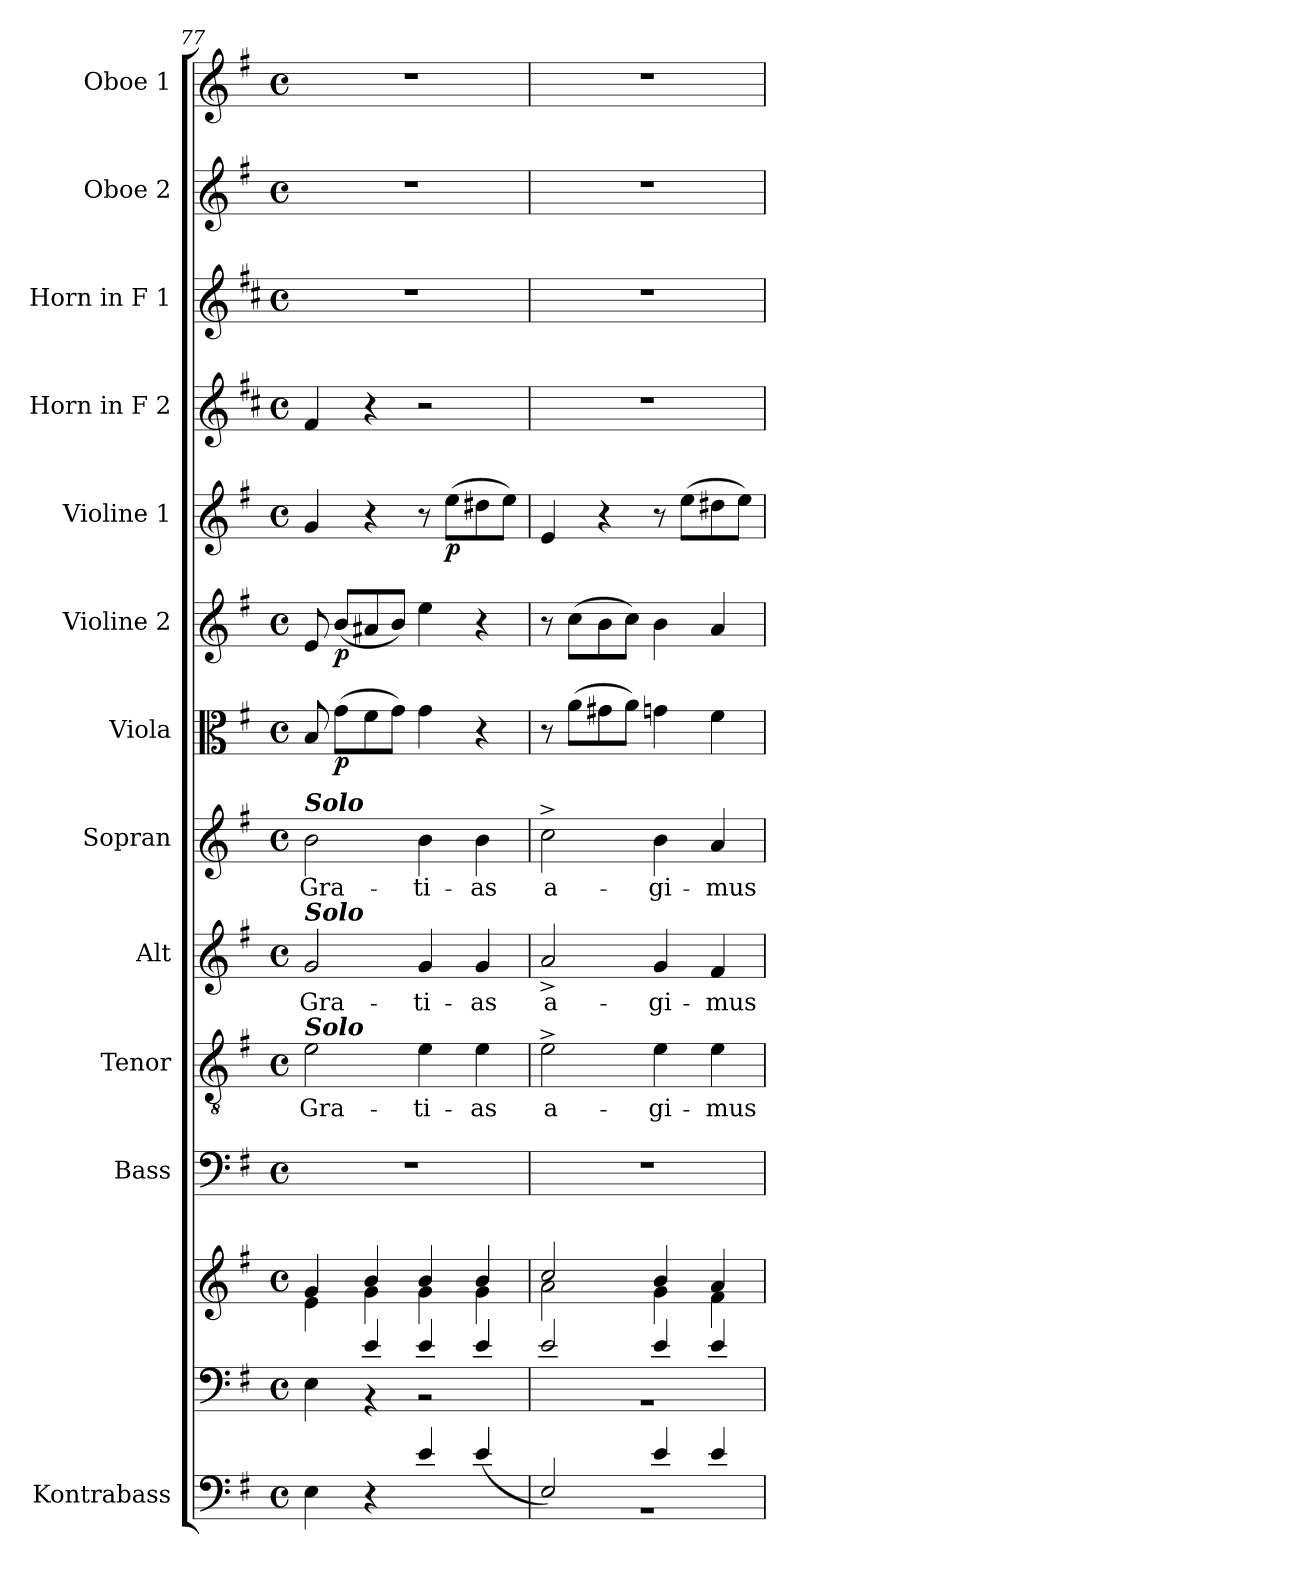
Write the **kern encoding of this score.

**kern	**kern	**kern	**kern	**kern	**text	**kern	**text	**kern	**text	**kern	**dynam	**kern	**dynam	**kern	**dynam	**kern	**kern	**kern	**kern
*part13	*part12	*part12	*part11	*part10	*part10	*part9	*part9	*part8	*part8	*part7	*part7	*part6	*part6	*part5	*part5	*part4	*part3	*part2	*part1
*staff14	*staff13	*staff12	*staff11	*staff10	*staff10	*staff9	*staff9	*staff8	*staff8	*staff7	*staff7	*staff6	*staff6	*staff5	*staff5	*staff4	*staff3	*staff2	*staff1
*I"Kontrabass	*	*	*I"Bass	*I"Tenor	*	*I"Alt	*	*I"Sopran	*	*I"Viola	*	*I"Violine 2	*	*I"Violine 1	*	*I"Horn in F 2	*I"Horn in F 1	*I"Oboe 2	*I"Oboe 1
*I'Kb.	*	*	*I'B.	*I'T.	*	*I'A.	*	*I'S.	*	*I'Vla.	*	*I'Vl. 2	*	*I'Vl. 1	*	*	*	*I'Ob. 2	*I'Ob. 1
!!LO:PB:g=z
*clefF4	*clefF4	*clefG2	*clefF4	*clefGv2	*	*clefG2	*	*clefG2	*	*clefC3	*	*clefG2	*	*clefG2	*	*clefG2	*clefG2	*clefG2	*clefG2
*ITrd7c12	*	*	*	*	*	*	*	*	*	*	*	*	*	*	*	*ITrd4c7	*ITrd4c7	*	*
*k[f#]	*k[f#]	*k[f#]	*k[f#]	*k[f#]	*	*k[f#]	*	*k[f#]	*	*k[f#]	*	*k[f#]	*	*k[f#]	*	*k[f#]	*k[f#]	*k[f#]	*k[f#]
*G:	*G:	*G:	*G:	*G:	*	*G:	*	*G:	*	*G:	*	*G:	*	*G:	*	*G:	*G:	*G:	*G:
*M4/4	*M4/4	*M4/4	*M4/4	*M4/4	*	*M4/4	*	*M4/4	*	*M4/4	*	*M4/4	*	*M4/4	*	*M4/4	*M4/4	*M4/4	*M4/4
*met(c)	*met(c)	*met(c)	*met(c)	*met(c)	*	*met(c)	*	*met(c)	*	*met(c)	*	*met(c)	*	*met(c)	*	*met(c)	*met(c)	*met(c)	*met(c)
=77	=77	=77	=77	=77	=77	=77	=77	=77	=77	=77	=77	=77	=77	=77	=77	=77	=77	=77	=77
*^	*^	*^	*	*	*	*	*	*	*	*	*	*	*	*	*	*	*	*	*
!	!	!	!	!	!	!	!	!	!	!	!LO:TX:a:Bi:t=Solo	!	!	!	!	!	!	!	!	!	!	!
!	!	!	!	!	!	!	!	!	!LO:TX:a:Bi:t=Solo	!	!	!	!	!	!	!	!	!	!	!	!	!
!	!	!	!	!	!	!	!LO:TX:a:Bi:t=Solo	!	!	!	!	!	!	!	!	!	!	!	!	!	!	!
!	!	!	!	!	!	!	!	!LO:LY:b	!	!LO:LY:b	!	!LO:LY:b	!	!	!	!	!	!	!	!	!	!
2ryy	4EE\	4ryy	4E\	4g/	4e\	1r	2e\	Gra-	2g/	Gra-	2b\	Gra-	8B/	.	8e/	.	4g/	.	4B/	1r	1r	1r
!	!	!	!	!	!	!	!	!	!	!	!	!	!	!LO:DY:b	!	!LO:DY:b	!	!	!	!	!	!
.	.	.	.	.	.	.	.	.	.	.	.	.	(>8g\L	p	(<8b/L	p	.	.	.	.	.	.
.	4r	4e!/	4r	4b!/	4g!\	.	.	.	.	.	.	.	8f#\	.	8a#X/	.	4r	.	4r	.	.	.
.	.	.	.	.	.	.	.	.	.	.	.	.	8g\J)	.	8b/J)	.	.	.	.	.	.	.
!	!	!	!	!	!	!	!	!LO:LY:b	!	!LO:LY:b	!	!LO:LY:b	!	!	!	!	!	!	!	!	!	!
4E/	2ryy	4e!/	2r	4b!/	4g!\	.	4e\	-ti-	4g/	-ti-	4b\	-ti-	4g\	.	4ee\	.	8r	.	2r	.	.	.
!	!	!	!	!	!	!	!	!	!	!	!	!	!	!	!	!	!	!LO:DY:b	!	!	!	!
.	.	.	.	.	.	.	.	.	.	.	.	.	.	.	.	.	(>8ee\L	p	.	.	.	.
!	!	!	!	!	!	!	!	!LO:LY:b	!	!LO:LY:b	!	!LO:LY:b	!	!	!	!	!	!	!	!	!	!
(4E/	.	4e!/	.	4b!/	4g!\	.	4e\	-as	4g/	-as	4b\	-as	4r	.	4r	.	8dd#X\	.	.	.	.	.
.	.	.	.	.	.	.	.	.	.	.	.	.	.	.	.	.	8ee\J)	.	.	.	.	.
=78	=78	=78	=78	=78	=78	=78	=78	=78	=78	=78	=78	=78	=78	=78	=78	=78	=78	=78	=78	=78	=78	=78
!	!	!	!	!	!	!	!	!LO:LY:b	!	!LO:LY:b	!	!LO:LY:b	!	!	!	!	!	!	!	!	!	!
2EE/)	1rBB	2e!/	1rBB	2cc!/	2a!\	1r	2e^>\	a-	2a^</	a-	2cc^>\	a-	8r	.	8r	.	4e/	.	1r	1r	1r	1r
.	.	.	.	.	.	.	.	.	.	.	.	.	(>8a\L	.	(>8cc\L	.	.	.	.	.	.	.
.	.	.	.	.	.	.	.	.	.	.	.	.	8g#X\	.	8b\	.	4r	.	.	.	.	.
.	.	.	.	.	.	.	.	.	.	.	.	.	8a\J)	.	8cc\J)	.	.	.	.	.	.	.
!	!	!	!	!	!	!	!	!LO:LY:b	!	!LO:LY:b	!	!LO:LY:b	!	!	!	!	!	!	!	!	!	!
4E/	.	4e!/	.	4b!/	4g!\	.	4e\	-gi-	4g/	-gi-	4b\	-gi-	4gn\	.	4b\	.	8r	.	.	.	.	.
.	.	.	.	.	.	.	.	.	.	.	.	.	.	.	.	.	(>8ee\L	.	.	.	.	.
!	!	!	!	!	!	!	!	!LO:LY:b	!	!LO:LY:b	!	!LO:LY:b	!	!	!	!	!	!	!	!	!	!
4E/	.	4e!/	.	4a!/	4f#!\	.	4e\	-mus	4f#/	-mus	4a/	-mus	4f#\	.	4a/	.	8dd#X\	.	.	.	.	.
.	.	.	.	.	.	.	.	.	.	.	.	.	.	.	.	.	8ee\J)	.	.	.	.	.
*v	*v	*	*	*	*	*	*	*	*	*	*	*	*	*	*	*	*	*	*	*	*	*
*	*v	*v	*	*	*	*	*	*	*	*	*	*	*	*	*	*	*	*	*	*	*
*	*	*v	*v	*	*	*	*	*	*	*	*	*	*	*	*	*	*	*	*	*
=	=	=	=	=	=	=	=	=	=	=	=	=	=	=	=	=	=	=	=
*-	*-	*-	*-	*-	*-	*-	*-	*-	*-	*-	*-	*-	*-	*-	*-	*-	*-	*-	*-
